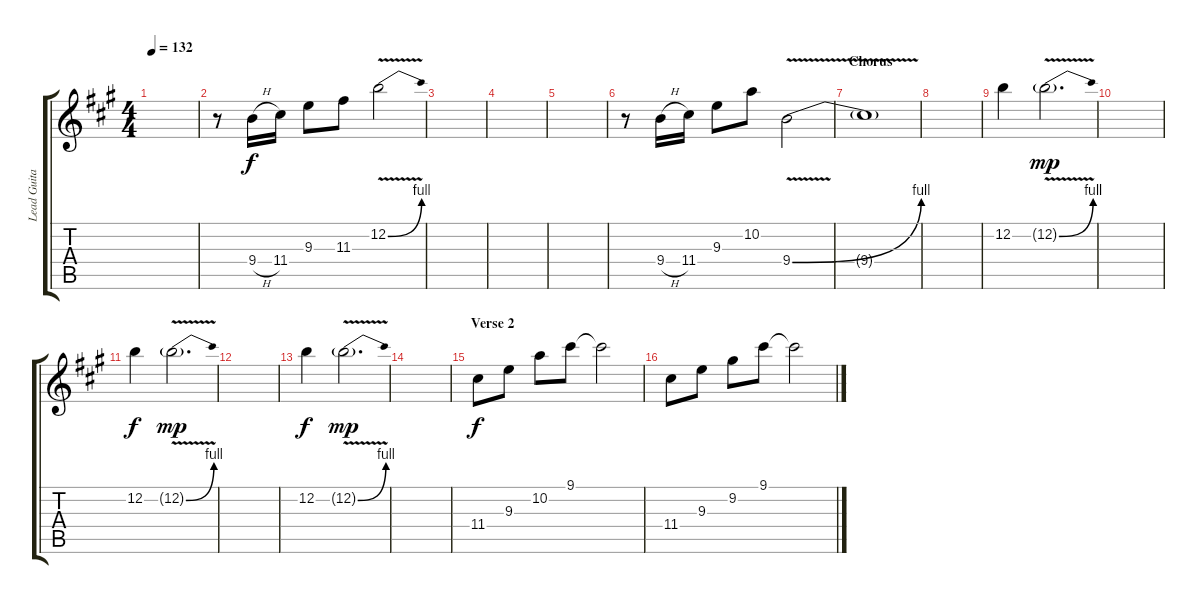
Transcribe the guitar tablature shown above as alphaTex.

\track ("Lead Guitar" "Lead Guita") {instrument electricguitarjazz}
\staff {score tabs}
\tuning (E4 B3 G3 D3 A2 E2) {hide}
\ts (4 4)
\tempo 132
\clef g2
\ks f#minor
|
r.8 9.4{h}.16{dy f} 11.4.16 9.3.8 11.3.8 12.2{be (bend 0 0 60 4) v}.2 |
|
|
|
r.8 9.4{h}.16 11.4.16 9.3.8 10.2.8 9.4{be (bend 0 0 60 4) v}.2 |
\section ("" "Chorus")
9.4{t}.1 |
|
12.2.4 12.2{be (bend 0 0 60 4) v g}.2{d dy mp} |
|
12.2.4{dy f} 12.2{be (bend 0 0 60 4) v g}.2{d dy mp} |
|
12.2.4{dy f} 12.2{be (bend 0 0 60 4) v g}.2{d dy mp} |
|
\section ("" "Verse 2")
11.4.8{dy f} 9.3.8 10.2.8 9.1.8 9.1{t}.2 |
11.4.8 9.3.8 9.2.8 9.1.8 9.1{t}.2
